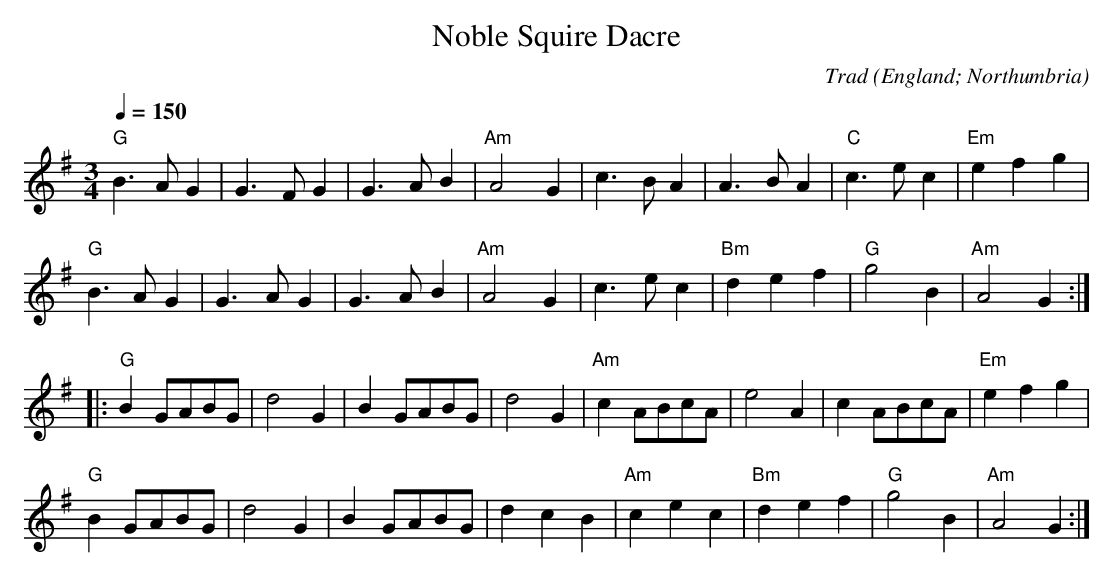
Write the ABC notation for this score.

X:1
T:Noble Squire Dacre
C:Trad
O:England; Northumbria
M:3/4
L:1/8
Q:1/4=150
K:G
"G"B3AG2|G3FG2|G3AB2|"Am"A4 G2|c3BA2|A3BA2|"C"c3ec2|"Em"e2f2g2|
"G"B3AG2|G3AG2|G3AB2|"Am"A4 G2|c3ec2|"Bm"d2e2f2|"G"g4 B2|"Am"A4 G2:|
|:"G"B2GABG|d4 G2|B2GABG|d4 G2|"Am"c2ABcA|e4 A2|c2ABcA|"Em"e2f2g2|
"G"B2GABG|d4 G2|B2GABG|d2c2B2|"Am"c2e2c2|"Bm"d2e2f2|"G"g4 B2|"Am"A4 G2:|
